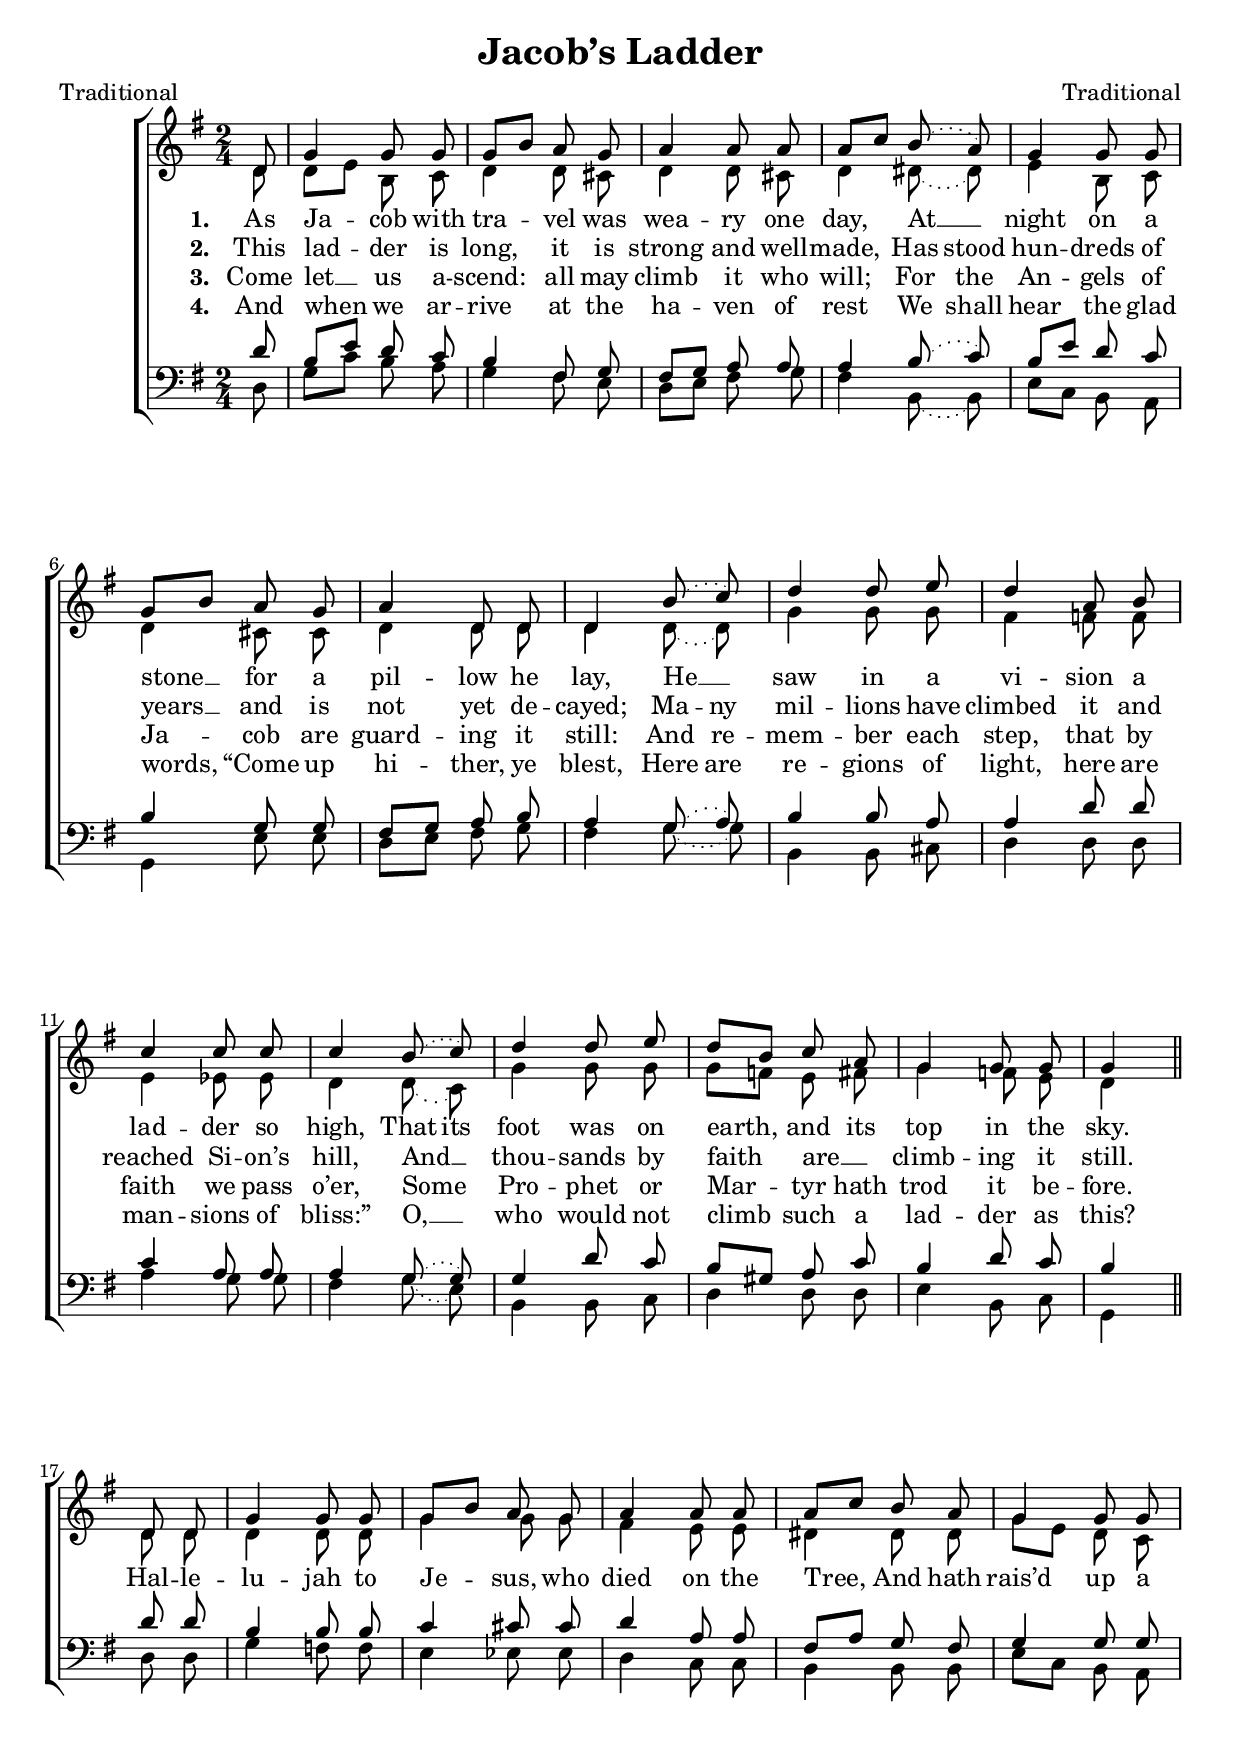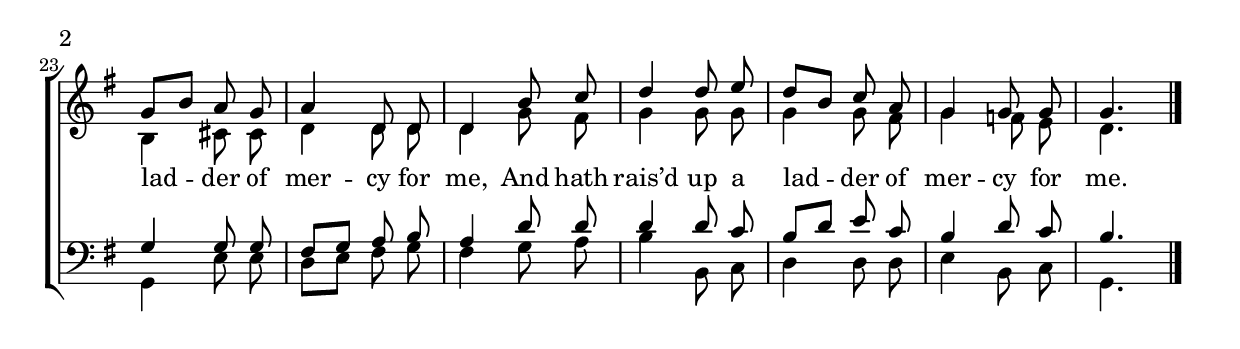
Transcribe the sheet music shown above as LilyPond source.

\version "2.14.2"
\include "util.ly"
\header {
  title = "Jacob’s Ladder"
  poet = "Traditional"
  composer = "Traditional"
  %tagline = \markup { "from" \italic {Christmas Carols, New and Old}}
}

global = {
  \key g \major
  \time 2/4
  \autoBeamOff
  \slurDotted
}

sopMusic = \relative c' {
  \partial 8 d8 |
  g4 g8 g |
  g[ b] a g |
  a4 a8 a |
  a[ c] b( a) |
  
  g4 g8 g |
  g[ b] a g |
  a4 d,8 d |
  d4 b'8( c) |
  d4 d8 e |
  
  d4 a8 b |
  c4 c8 c |
  \slurDotted
  c4 b8( c) |
  d4 d8 e |
  d[ b] c a|
  
  g4 g8 g |
  \partial 4 g4 \bar "||" \break
  \partial 4 d8 d |
  g4 g8 g |
  g[ b] a g |
  a4 a8 a |
  
  a[ c] b a |
  g4 g8 g |
  g[ b] a g |
  a4 d,8 d |
  
  d4 b'8 c |
  d4 d8 e |
  d[ b] c a |
  g4 g8 g |
  \partial 4. g4. \bar "|."
}
sopWords = \lyricmode {
  
}

altoMusic = \relative c' {
  d8 |
  d[ e] b c |
  d4 d8 cis |
  d4 d8 cis |
  d4 dis8( dis) |
  
  e4 b8 c |
  d4 cis8 cis |
  d4 d8 d |
  d4 d8( d) |
  g4 g8 g |
  
  fis4 f8 f |
  e4 ees8 ees8 |
  \slurDotted
  d4 d8( c) |
  g'4 g8 g |
  g[ f] e fis |
  
  g4 f8 e |
  d4 \bar "||"
  d8 d |
  d4 d8 d |
  g4 g8 g |
  fis4 e8 e |
  
  dis4 dis8 dis |
  g[ e] d c |
  b4 cis8 cis |
  d4 d8 d |
  
  d4 g8 fis |
  g4 g8 g |
  g4 g8 fis |
  g4 f8 e |
  d4. \bar "|."
}
dropLyrics = {
  \dropLyricsXI
}
altoWords = \lyricmode {
  \dropLyrics
  \set stanza = #"1. "
  As Ja -- cob with tra -- vel was wea -- ry one
  \set associatedVoice = "sopranos"
  day,
  At __ night on a stone __ for a pil -- low he lay,
  He __ saw in a vi -- sion a lad -- der so high,
  \set ignoreMelismata = ##t
  That its foot was on \unset ignoreMelismata
  earth, and its top in the sky.
  
  Hal -- le -- lu -- jah to Je -- sus, who died on the Tree,
  And hath rais’d up a lad -- der of mer -- cy for me,
  And hath rais’d up a lad -- der of mer -- cy for me.
}
altoWordsII = \lyricmode {
  \dropLyrics
%\markup\italic
  \set stanza = #"2. "
  This lad -- der is long, it is strong and well -- 
  \set associatedVoice = "sopranos"
  made,
  \set ignoreMelismata = ##t
  Has stood hun -- dreds of years __ _ and is not yet de -- cayed;
  Ma -- ny mil -- lions have climbed it and reached Si -- on’s hill,
  And __ _ thou -- sands by faith _ are __ _ climb -- ing it still.
}
altoWordsIII = \lyricmode {
  \dropLyrics
  \set stanza = #"3. "
  Come let __ us a -- scend: all may climb it who 
  \set associatedVoice = "sopranos"
  will;
  \set ignoreMelismata = ##t
  For the An -- gels of Ja -- _ cob are guard -- ing it still:
  And re -- mem -- ber each step, that by faith we pass o’er,
  Some _ Pro -- phet or Mar -- _ tyr hath trod it be -- fore.
}
altoWordsIV = \lyricmode {
  \dropLyrics
  \set stanza = #"4. "
  And when we ar -- rive at the ha -- ven of 
  \set associatedVoice = "sopranos"
  rest
  \set ignoreMelismata = ##t
  We shall hear the glad words, _ “Come up hi -- ther, ye blest,
  Here are re -- gions of light, here are man -- sions of bliss:”
  O, __ _ who would not climb _ such a lad -- der as this?
}
altoWordsV = \lyricmode {
  \set stanza = #"5. "
  \set ignoreMelismata = ##t
}
altoWordsVI = \lyricmode {
  \set stanza = #"6. "
  \set ignoreMelismata = ##t
}
tenorMusic = \relative c' {
  d8 |
  b[ e] d c |
  b4 fis8 g |
  fis[ g] a a |
  a4 b8( c) |
  
  b[ e] d c |
  b4 g8 g |
  fis[ g] a b |
  a4 g8( a) |
  b4 b8 a |
  
  a4 d8 d |
  c4 a8 a |
  \slurDotted
  a4 g8( g) |
  g4 d'8 c |
  b[ gis] a c |
  
  b4 d8 c |
  b4 \bar "||"
  d8 d |
  b4 b8 b |
  c4 cis8 cis |
  d4 a8 a |
  
  fis[ a] g fis |
  g4 g8 g |
  g4 g8 g |
  fis[ g] a b |
  
  a4 d8 d |
  d4 d8 c |
  b[ d] e c |
  b4 d8 c |
  b4. \bar "|."
}
tenorWords = \lyricmode {

}

bassMusic = \relative c {
  d8 |
  g[ c] b a |
  g4 fis8 e |
  d[ e] fis g |
  fis4 b,8( b) |
  
  e8[ c] b a |
  g4 e'8 e |
  d[ e] fis g |
  fis4 g8( g) |
  b,4 b8 cis |
  
  d4 d8 d |
  a'4 g8 g |
  \slurDotted
  fis4 g8( e) |
  b4 b8 c |
  d4 d8 d |
  
  e4 b8 c |
  g4 \bar "||"
  d'8 d |
  g4 f8 f |
  e4 ees8 ees |
  d4 c8 c |
  
  b4 b8 b |
  e[ c] b a |
  g4 e'8 e |
  d[ e] fis g |
  
  fis4 g8 a |
  b4 b,8 c |
  d4 d8 d |
  e4 b8 c |
  g4. \bar "|."
}
bassWords = \lyricmode {

}

pianoRH = \relative c' {
  
}
pianoLH = \relative c' {
  
}

\score {
  <<
   \new ChoirStaff <<
%    \new Lyrics = sopranos \with { \override VerticalAxisGroup #'nonstaff-relatedstaff-spacing = #'((basic-distance . 1)) }
    \new Staff = women <<
      \new Voice = "sopranos" { \voiceOne << \global \sopMusic >> }
      \new Voice = "altos" { \voiceTwo << \global \altoMusic >> }
    >>
    \new Lyrics \with { alignAboveContext = #"women" \override VerticalAxisGroup #'nonstaff-relatedstaff-spacing = #'((basic-distance . 1))} \lyricsto "sopranos" \sopWords
     \new Lyrics = "altosVI"  \with { alignBelowContext = #"women" \override VerticalAxisGroup #'nonstaff-relatedstaff-spacing = #'((basic-distance . 1))} \lyricsto "altos" \altoWordsVI
    \new Lyrics = "altosV"  \with { alignBelowContext = #"women" \override VerticalAxisGroup #'nonstaff-relatedstaff-spacing = #'((basic-distance . 1))} \lyricsto "altos" \altoWordsV
    \new Lyrics = "altosIV"  \with { alignBelowContext = #"women" \override VerticalAxisGroup #'nonstaff-relatedstaff-spacing = #'((basic-distance . 1))} \lyricsto "altos" \altoWordsIV
    \new Lyrics = "altosIII"  \with { alignBelowContext = #"women" \override VerticalAxisGroup #'nonstaff-relatedstaff-spacing = #'((basic-distance . 1))} \lyricsto "altos" \altoWordsIII
    \new Lyrics = "altosII"  \with { alignBelowContext = #"women" \override VerticalAxisGroup #'nonstaff-relatedstaff-spacing = #'((basic-distance . 1))} \lyricsto "altos" \altoWordsII
    \new Lyrics = "altos"  \with { alignBelowContext = #"women" \override VerticalAxisGroup #'nonstaff-relatedstaff-spacing = #'((padding . -0.9))} \lyricsto "altos" \altoWords
   \new Staff = men <<
      \clef bass
      \new Voice = "tenors" { \voiceOne << \global \tenorMusic >> }
      \new Voice = "basses" { \voiceTwo << \global \bassMusic >> }
    >>
    \new Lyrics \with { alignAboveContext = #"men" \override VerticalAxisGroup #'nonstaff-relatedstaff-spacing = #'((basic-distance . 1)) } \lyricsto "tenors" \tenorWords
    \new Lyrics \with { alignBelowContext = #"men" \override VerticalAxisGroup #'nonstaff-relatedstaff-spacing = #'((basic-distance . 1)) } \lyricsto "basses" \bassWords
  >>
%    \new PianoStaff << \new Staff { \new Voice { \pianoRH } } \new Staff { \clef "bass" \pianoLH } >>
  >>
  \layout { }
  \midi {
    \tempo 4 = 105
    \set Staff.midiInstrument = "flute"
  
    \context {
      \Voice
      \remove "Dynamic_performer"
    }
  }
}
